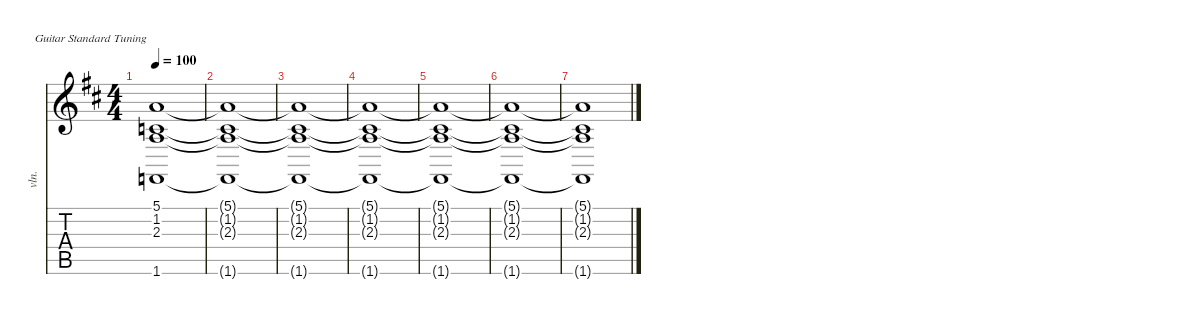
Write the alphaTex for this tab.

\defaultSystemsLayout 4
\hideDynamics
\bracketExtendMode nobrackets
\track ("Key Pad" "vln.") {instrument synthstrings2}
\staff {score tabs}
\tuning (E4 B3 G3 D3 A2 E2)
\ts (4 4)
\tempo 100
\clef g2
\ks bminor
(5.1{t acc forcenatural} 1.2{t acc forcenatural} 2.3{t acc forcenatural} 1.6{t acc forcenatural}).1{dy f} |
(5.1{t acc forcenatural} 1.2{t acc forcenatural} 2.3{t acc forcenatural} 1.6{t acc forcenatural}).1 |
(5.1{t acc forcenatural} 1.2{t acc forcenatural} 2.3{t acc forcenatural} 1.6{t acc forcenatural}).1 |
(5.1{t acc forcenatural} 1.2{t acc forcenatural} 2.3{t acc forcenatural} 1.6{t acc forcenatural}).1 |
(5.1{t acc forcenatural} 1.2{t acc forcenatural} 2.3{t acc forcenatural} 1.6{t acc forcenatural}).1 |
(5.1{t acc forcenatural} 1.2{t acc forcenatural} 2.3{t acc forcenatural} 1.6{t acc forcenatural}).1 |
(5.1{t acc forcenatural} 1.2{t acc forcenatural} 2.3{t acc forcenatural} 1.6{t acc forcenatural}).1
